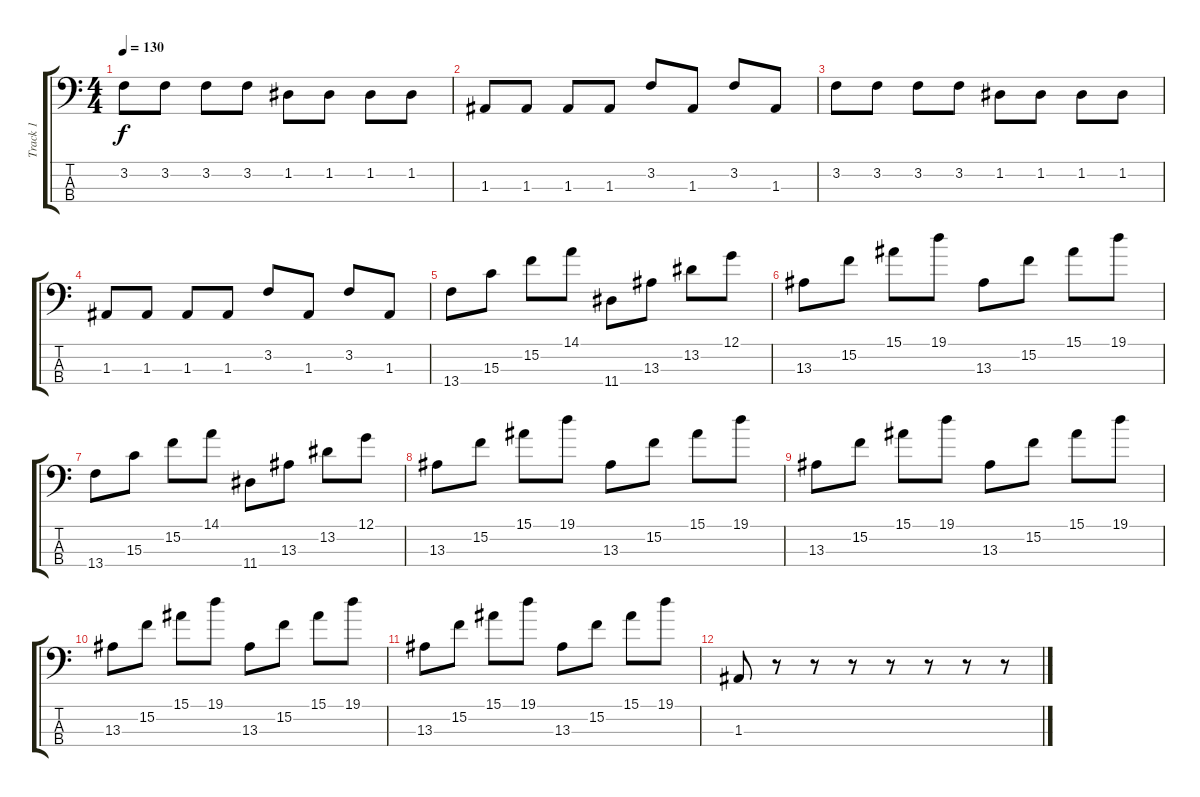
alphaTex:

\track ("Track 1" "Track 1") {instrument electricbasspick}
\staff {score tabs}
\tuning (G2 D2 A1 E1) {hide}
\ts (4 4)
\tempo 130
\clef f4
\ks c
3.2.8{dy f} 3.2.8 3.2.8 3.2.8 1.2.8 1.2.8 1.2.8 1.2.8 |
1.3.8 1.3.8 1.3.8 1.3.8 3.2.8 1.3.8 3.2.8 1.3.8 |
3.2.8 3.2.8 3.2.8 3.2.8 1.2.8 1.2.8 1.2.8 1.2.8 |
1.3.8 1.3.8 1.3.8 1.3.8 3.2.8 1.3.8 3.2.8 1.3.8 |
13.4.8 15.3.8 15.2.8 14.1.8 11.4.8 13.3.8 13.2.8 12.1.8 |
13.3.8 15.2.8 15.1.8 19.1.8 13.3.8 15.2.8 15.1.8 19.1.8 |
13.4.8 15.3.8 15.2.8 14.1.8 11.4.8 13.3.8 13.2.8 12.1.8 |
13.3.8 15.2.8 15.1.8 19.1.8 13.3.8 15.2.8 15.1.8 19.1.8 |
13.3.8 15.2.8 15.1.8 19.1.8 13.3.8 15.2.8 15.1.8 19.1.8 |
13.3.8 15.2.8 15.1.8 19.1.8 13.3.8 15.2.8 15.1.8 19.1.8 |
13.3.8 15.2.8 15.1.8 19.1.8 13.3.8 15.2.8 15.1.8 19.1.8 |
1.3.8 r.8 r.8 r.8 r.8 r.8 r.8 r.8
